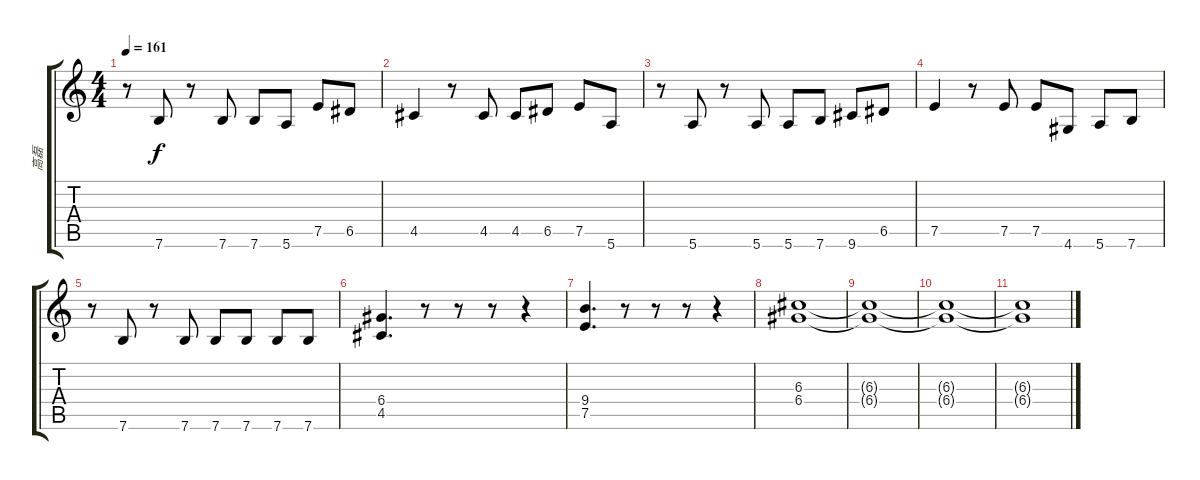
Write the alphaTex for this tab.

\track ("高磊" "高磊") {instrument distortionguitar}
\staff {score tabs}
\tuning (E4 B3 G3 D3 A2 E2) {hide}
\ts (4 4)
\tempo 161
\clef g2
\ks c
r.8{dy f} 7.6.8 r.8 7.6.8 7.6.8 5.6.8 7.5.8 6.5.8 |
4.5.4 r.8 4.5.8 4.5.8 6.5.8 7.5.8 5.6.8 |
r.8 5.6.8 r.8 5.6.8 5.6.8 7.6.8 9.6.8 6.5.8 |
7.5.4 r.8 7.5.8 7.5.8 4.6.8 5.6.8 7.6.8 |
r.8 7.6.8 r.8 7.6.8 7.6.8 7.6.8 7.6.8 7.6.8 |
(6.4 4.5).4{d} r.8 r.8 r.8 r.4 |
(9.4 7.5).4{d} r.8 r.8 r.8 r.4 |
(6.3 6.4).1 |
(6.3{t} 6.4{t}).1{volume 0} |
(6.3{t} 6.4{t}).1 |
(6.3{t} 6.4{t}).1
